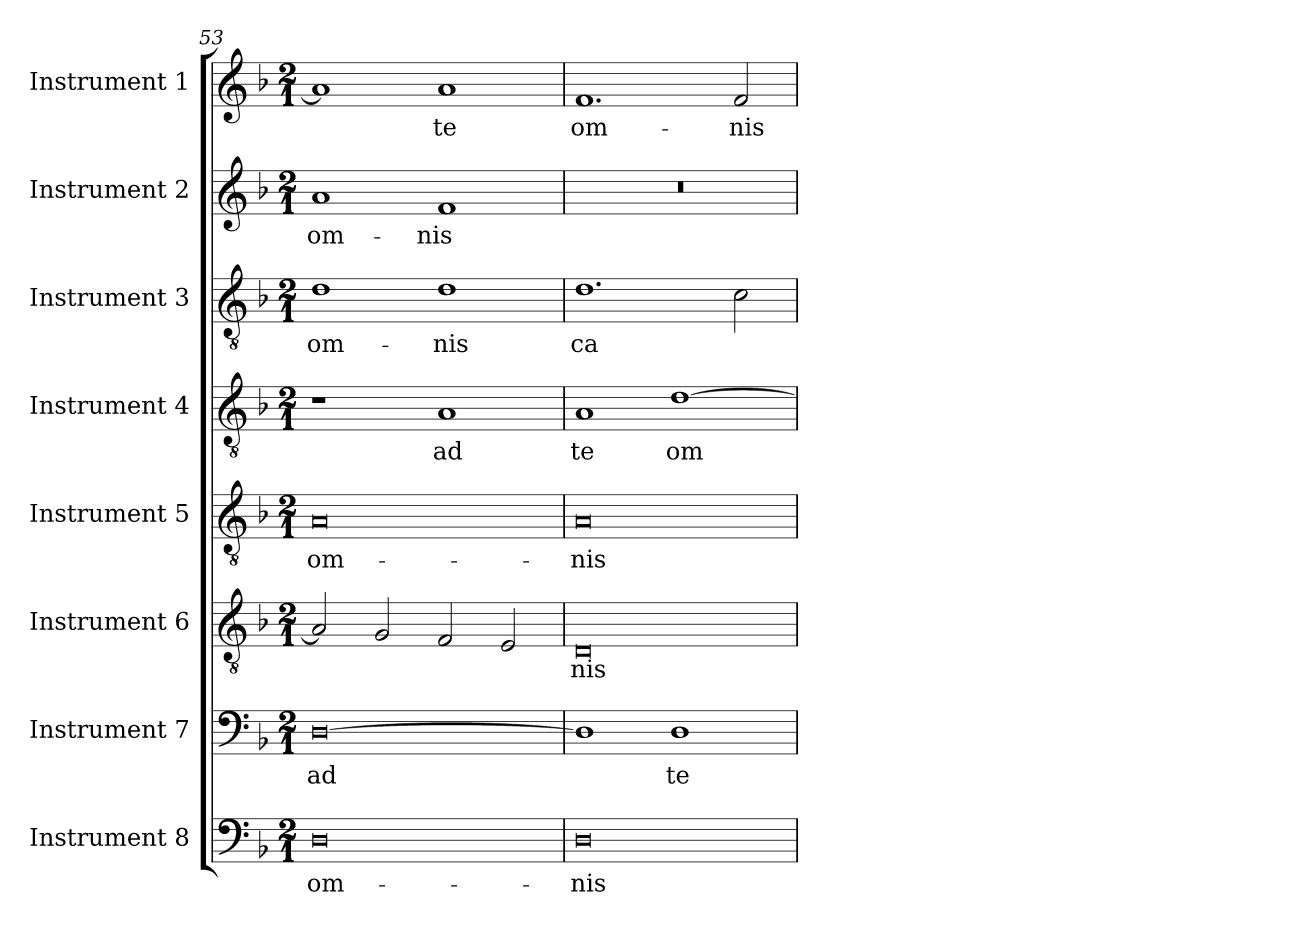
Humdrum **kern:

**kern	**text	**kern	**text	**kern	**text	**kern	**text	**kern	**text	**kern	**text	**kern	**text	**kern	**text
*part8	*part8	*part7	*part7	*part6	*part6	*part5	*part5	*part4	*part4	*part3	*part3	*part2	*part2	*part1	*part1
*staff8	*staff8	*staff7	*staff7	*staff6	*staff6	*staff5	*staff5	*staff4	*staff4	*staff3	*staff3	*staff2	*staff2	*staff1	*staff1
*I"Instrument 8	*	*I"Instrument 7	*	*I"Instrument 6	*	*I"Instrument 5	*	*I"Instrument 4	*	*I"Instrument 3	*	*I"Instrument 2	*	*I"Instrument 1	*
*clefF4	*	*clefF4	*	*clefGv2	*	*clefGv2	*	*clefGv2	*	*clefGv2	*	*clefG2	*	*clefG2	*
*k[b-]	*	*k[b-]	*	*k[b-]	*	*k[b-]	*	*k[b-]	*	*k[b-]	*	*k[b-]	*	*k[b-]	*
*F:	*	*F:	*	*F:	*	*F:	*	*F:	*	*F:	*	*F:	*	*F:	*
*M2/1	*	*M2/1	*	*M2/1	*	*M2/1	*	*M2/1	*	*M2/1	*	*M2/1	*	*M2/1	*
=53	=53	=53	=53	=53	=53	=53	=53	=53	=53	=53	=53	=53	=53	=53	=53
!	!LO:LY:b:cj	!	!LO:LY:b:cj	!	!LO:LY:b:cj	!	!LO:LY:b:cj	!	!	!	!LO:LY:b:cj	!	!LO:LY:b:cj	!	!LO:LY:b:cj
0D	om-	[>0D	ad	2A/]	--	0A	om-	1r	.	1d	om-	1a	om-	1a]	.
!	!	!	!	!	!LO:LY:b:cj	!	!	!	!	!	!	!	!	!	!
.	.	.	.	2G/	--	.	.	.	.	.	.	.	.	.	.
!	!	!	!	!	!LO:LY:b:cj	!	!	!	!LO:LY:b:cj	!	!LO:LY:b:cj	!	!LO:LY:b:cj	!	!LO:LY:b:cj
.	.	.	.	2F/	--	.	.	1A	ad	1d	-nis	1f	-nis	1a	te
!	!	!	!	!	!LO:LY:b:cj	!	!	!	!	!	!	!	!	!	!
.	.	.	.	2E/	--	.	.	.	.	.	.	.	.	.	.
=54	=54	=54	=54	=54	=54	=54	=54	=54	=54	=54	=54	=54	=54	=54	=54
!	!LO:LY:b:cj	!	!LO:LY:b:cj	!	!LO:LY:b:cj	!	!LO:LY:b:cj	!	!LO:LY:b:cj	!	!LO:LY:b:cj	!	!	!	!LO:LY:b:cj
0D	-nis	1D]	.	0D	-nis	0A	-nis	1A	te	1.d	ca-	0r	.	1.f	om-
!	!	!	!LO:LY:b:cj	!	!	!	!	!	!LO:LY:b:cj	!	!	!	!	!	!
.	.	1D	te	.	.	.	.	[<1d	om-	.	.	.	.	.	.
!	!	!	!	!	!	!	!	!	!	!	!LO:LY:b:cj	!	!	!	!LO:LY:b:cj
.	.	.	.	.	.	.	.	.	.	2c\	--	.	.	2f/	-nis
=	=	=	=	=	=	=	=	=	=	=	=	=	=	=	=
*-	*-	*-	*-	*-	*-	*-	*-	*-	*-	*-	*-	*-	*-	*-	*-
